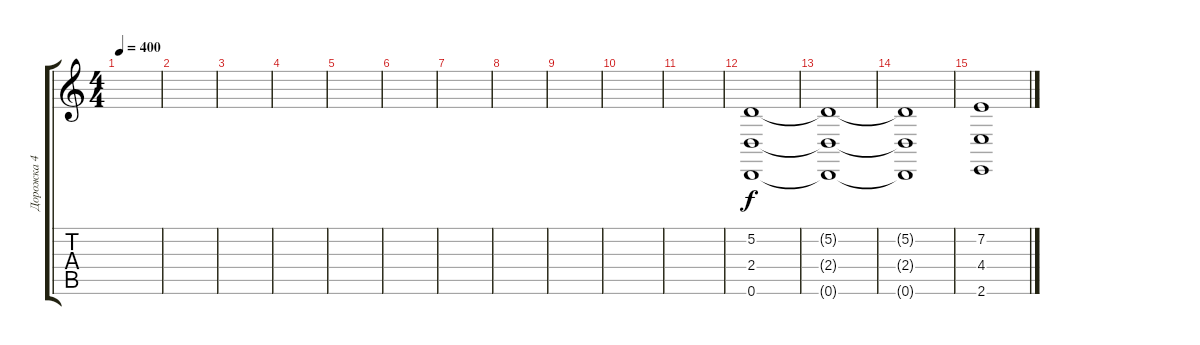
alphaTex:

\track ("Дорожка 4" "Дорожка 4") {instrument tremolostrings}
\staff {score tabs}
\tuning (D4 A3 F3 C3 G2 D2) {hide}
\ts (4 4)
\tempo 400
\clef g2
\ks c
|
|
|
|
|
|
|
|
|
|
|
(5.2 2.4 0.6).1 |
(5.2{t} 2.4{t} 0.6{t}).1 |
(5.2{t} 2.4{t} 0.6{t}).1 |
(7.2 4.4 2.6).1
